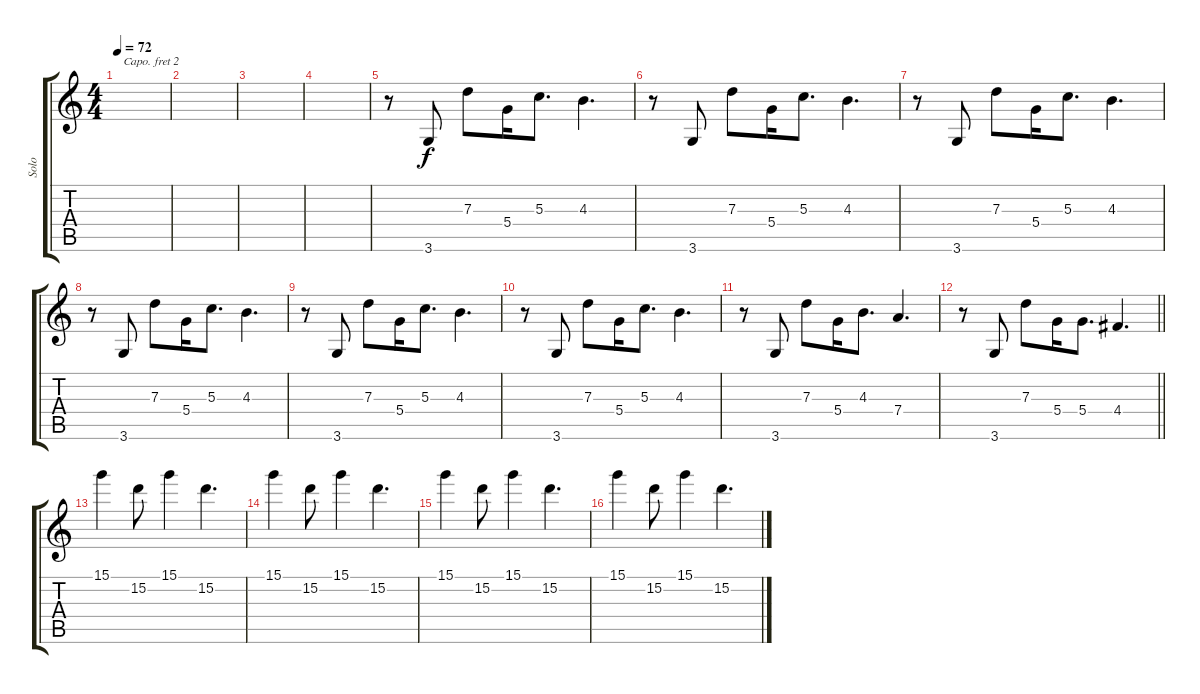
\track ("Solo" "Solo") {instrument overdrivenguitar}
\staff {score tabs}
\capo 2
\tuning (D4 A3 F3 C3 G2 D2) {hide}
\ts (4 4)
\tempo 72
\clef g2
\ks c
|
|
|
|
r.8{volume 10} 3.6.8 7.3.8 5.4.16 5.3.8{d} 4.3.4{d} |
r.8 3.6.8 7.3.8 5.4.16 5.3.8{d} 4.3.4{d} |
r.8 3.6.8 7.3.8 5.4.16 5.3.8{d} 4.3.4{d} |
r.8 3.6.8 7.3.8 5.4.16 5.3.8{d} 4.3.4{d} |
r.8 3.6.8 7.3.8 5.4.16 5.3.8{d} 4.3.4{d} |
r.8 3.6.8 7.3.8 5.4.16 5.3.8{d} 4.3.4{d} |
r.8 3.6.8 7.3.8 5.4.16 4.3.8{d} 7.4.4{d} |
\barLineRight lightlight
r.8 3.6.8 7.3.8 5.4.16 5.4.8{d} 4.4.4{d} |
15.1.4 15.2.8 15.1.4 15.2.4{d} |
15.1.4 15.2.8 15.1.4 15.2.4{d} |
15.1.4 15.2.8 15.1.4 15.2.4{d} |
15.1.4 15.2.8 15.1.4 15.2.4{d}
